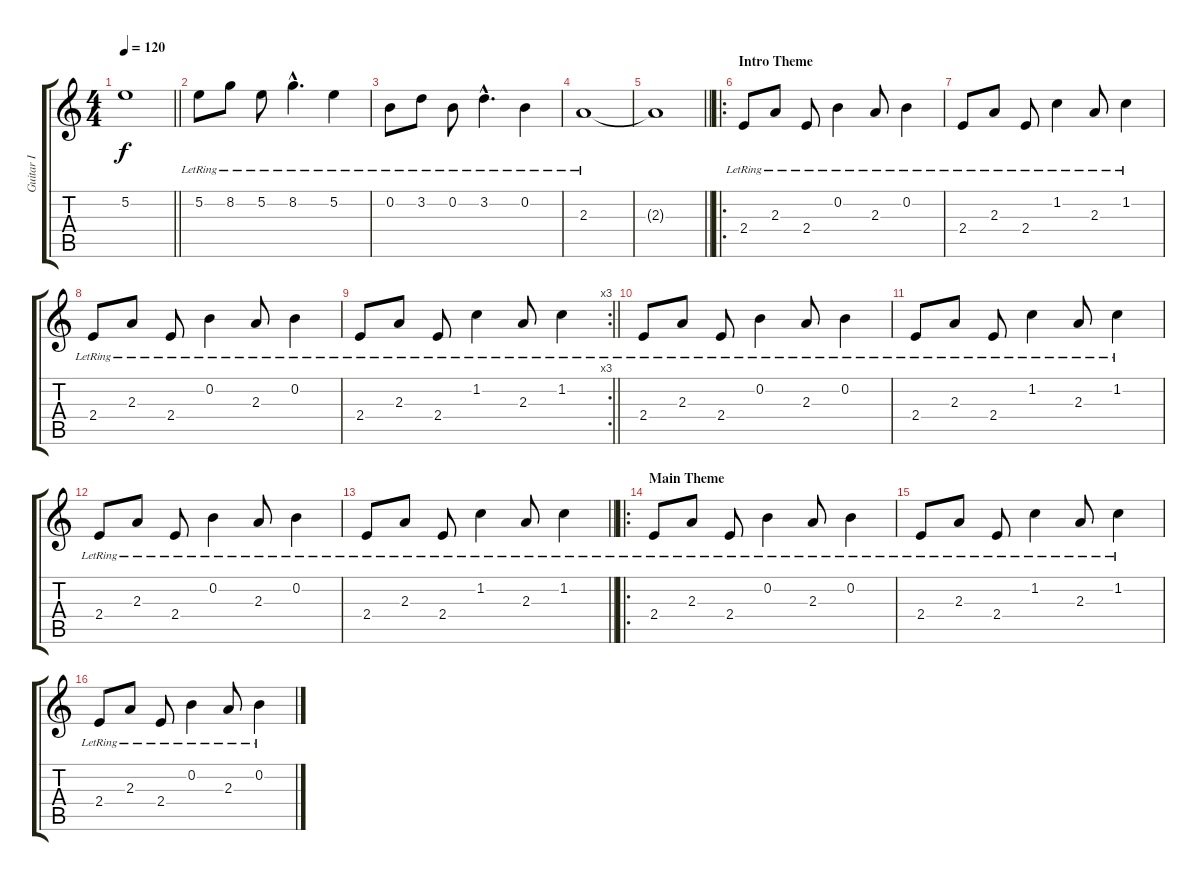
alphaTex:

\track ("Guitar I" "Guitar I") {instrument electricguitarclean}
\staff {score tabs}
\tuning (E4 B3 G3 D3 A2 E2) {hide}
\ts (4 4)
\tempo 120
\clef g2
\barLineRight lightlight
\ks c
5.2{t}.1{dy f} |
5.2{lr}.8 8.2{lr}.8 5.2{lr}.8 8.2{hac lr}.4{d} 5.2{lr}.4 |
0.2{lr}.8 3.2{lr}.8 0.2{lr}.8 3.2{hac lr}.4{d} 0.2{lr}.4 |
2.3{lr}.1 |
\barLineRight lightlight
2.3{t}.1 |
\ro
\section ("" "Intro Theme")
2.4{lr}.8{volume 14 instrument electricguitarclean} 2.3{lr}.8 2.4{lr}.8 0.2{lr}.4 2.3{lr}.8 0.2{lr}.4 |
2.4{lr}.8 2.3{lr}.8 2.4{lr}.8 1.2{lr}.4 2.3{lr}.8 1.2{lr}.4 |
2.4{lr}.8 2.3{lr}.8 2.4{lr}.8 0.2{lr}.4 2.3{lr}.8 0.2{lr}.4 |
\rc 3
\barLineRight lightlight
2.4{lr}.8 2.3{lr}.8 2.4{lr}.8 1.2{lr}.4 2.3{lr}.8 1.2{lr}.4 |
2.4{lr}.8 2.3{lr}.8 2.4{lr}.8 0.2{lr}.4 2.3{lr}.8 0.2{lr}.4 |
2.4{lr}.8 2.3{lr}.8 2.4{lr}.8 1.2{lr}.4 2.3{lr}.8 1.2{lr}.4 |
2.4{lr}.8 2.3{lr}.8 2.4{lr}.8 0.2{lr}.4 2.3{lr}.8 0.2{lr}.4 |
\barLineRight lightlight
2.4{lr}.8 2.3{lr}.8 2.4{lr}.8 1.2{lr}.4 2.3{lr}.8 1.2{lr}.4 |
\ro
\section ("" "Main Theme")
2.4{lr}.8 2.3{lr}.8 2.4{lr}.8 0.2{lr}.4 2.3{lr}.8 0.2{lr}.4 |
2.4{lr}.8 2.3{lr}.8 2.4{lr}.8 1.2{lr}.4 2.3{lr}.8 1.2{lr}.4 |
2.4{lr}.8 2.3{lr}.8 2.4{lr}.8 0.2{lr}.4 2.3{lr}.8 0.2{lr}.4
